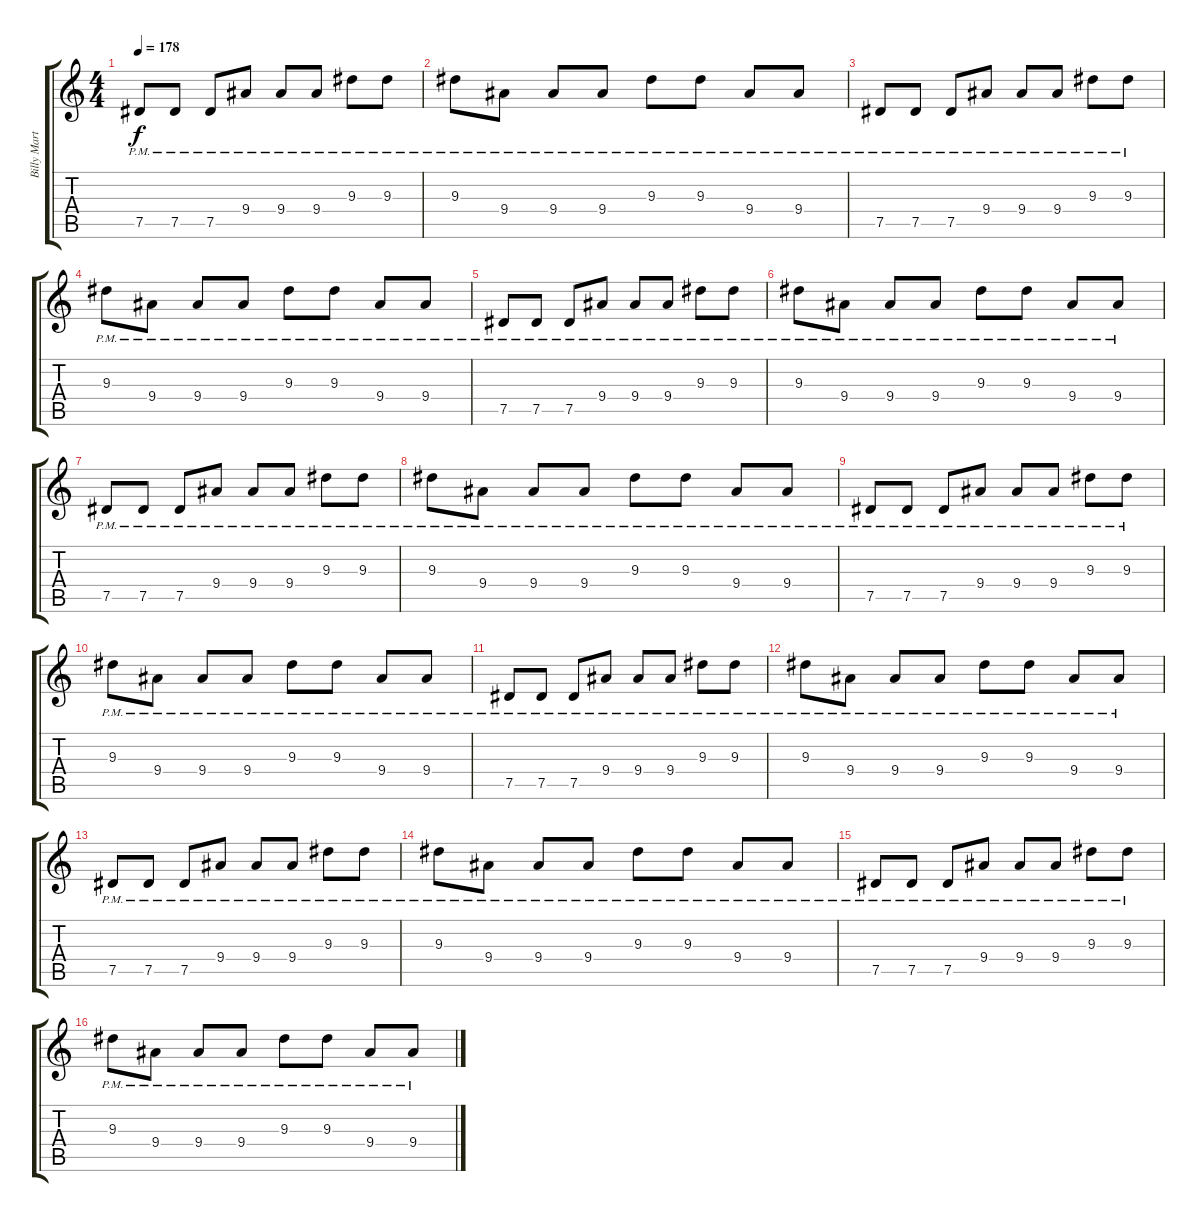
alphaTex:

\track ("Billy Martin" "Billy Mart") {instrument distortionguitar}
\staff {score tabs}
\tuning (Eb4 Bb3 Gb3 Db3 Ab2 Eb2) {hide}
\ts (4 4)
\tempo 178
\clef g2
\ks c
7.5{pm}.8{dy f} 7.5{pm}.8 7.5{pm}.8 9.4{pm}.8 9.4{pm}.8 9.4{pm}.8 9.3{pm}.8 9.3{pm}.8 |
9.3{pm}.8 9.4{pm}.8 9.4{pm}.8 9.4{pm}.8 9.3{pm}.8 9.3{pm}.8 9.4{pm}.8 9.4{pm}.8 |
7.5{pm}.8 7.5{pm}.8 7.5{pm}.8 9.4{pm}.8 9.4{pm}.8 9.4{pm}.8 9.3{pm}.8 9.3{pm}.8 |
9.3{pm}.8 9.4{pm}.8 9.4{pm}.8 9.4{pm}.8 9.3{pm}.8 9.3{pm}.8 9.4{pm}.8 9.4{pm}.8 |
7.5{pm}.8 7.5{pm}.8 7.5{pm}.8 9.4{pm}.8 9.4{pm}.8 9.4{pm}.8 9.3{pm}.8 9.3{pm}.8 |
9.3{pm}.8 9.4{pm}.8 9.4{pm}.8 9.4{pm}.8 9.3{pm}.8 9.3{pm}.8 9.4{pm}.8 9.4{pm}.8 |
7.5{pm}.8 7.5{pm}.8 7.5{pm}.8 9.4{pm}.8 9.4{pm}.8 9.4{pm}.8 9.3{pm}.8 9.3{pm}.8 |
9.3{pm}.8 9.4{pm}.8 9.4{pm}.8 9.4{pm}.8 9.3{pm}.8 9.3{pm}.8 9.4{pm}.8 9.4{pm}.8 |
7.5{pm}.8 7.5{pm}.8 7.5{pm}.8 9.4{pm}.8 9.4{pm}.8 9.4{pm}.8 9.3{pm}.8 9.3{pm}.8 |
9.3{pm}.8 9.4{pm}.8 9.4{pm}.8 9.4{pm}.8 9.3{pm}.8 9.3{pm}.8 9.4{pm}.8 9.4{pm}.8 |
7.5{pm}.8 7.5{pm}.8 7.5{pm}.8 9.4{pm}.8 9.4{pm}.8 9.4{pm}.8 9.3{pm}.8 9.3{pm}.8 |
9.3{pm}.8 9.4{pm}.8 9.4{pm}.8 9.4{pm}.8 9.3{pm}.8 9.3{pm}.8 9.4{pm}.8 9.4{pm}.8 |
7.5{pm}.8 7.5{pm}.8 7.5{pm}.8 9.4{pm}.8 9.4{pm}.8 9.4{pm}.8 9.3{pm}.8 9.3{pm}.8 |
9.3{pm}.8 9.4{pm}.8 9.4{pm}.8 9.4{pm}.8 9.3{pm}.8 9.3{pm}.8 9.4{pm}.8 9.4{pm}.8 |
7.5{pm}.8 7.5{pm}.8 7.5{pm}.8 9.4{pm}.8 9.4{pm}.8 9.4{pm}.8 9.3{pm}.8 9.3{pm}.8 |
9.3{pm}.8 9.4{pm}.8 9.4{pm}.8 9.4{pm}.8 9.3{pm}.8 9.3{pm}.8 9.4{pm}.8 9.4{pm}.8
